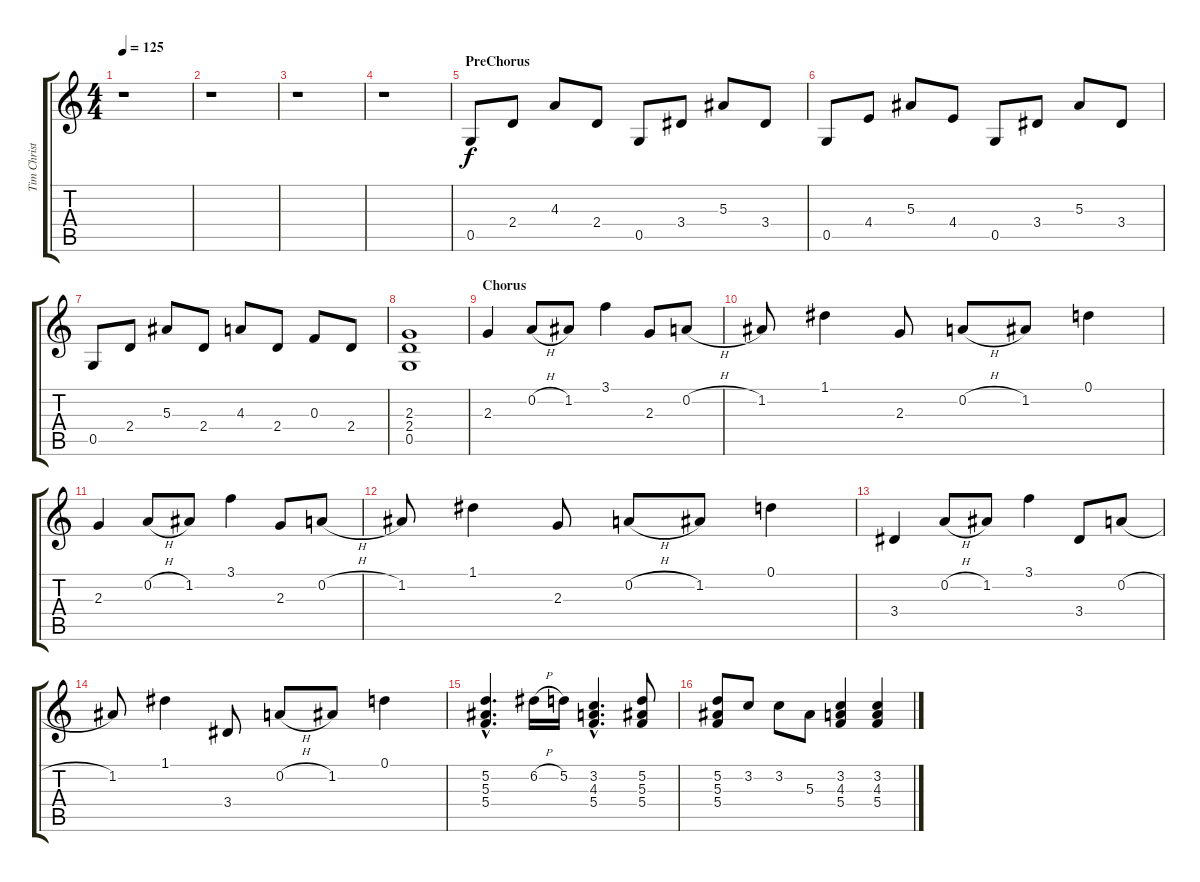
\track ("Tim Christensen - Guitar II" "Tim Christ") {instrument overdrivenguitar}
\staff {score tabs}
\tuning (D4 A3 F3 C3 G2 D2) {hide}
\ts (4 4)
\tempo 125
\clef g2
\ks c
r.1{dy f} |
r.1 |
r.1 |
r.1 |
\section ("" "PreChorus")
0.5.8{volume 13} 2.4.8 4.3.8 2.4.8 0.5.8 3.4.8 5.3.8 3.4.8 |
0.5.8 4.4.8 5.3.8 4.4.8 0.5.8 3.4.8 5.3.8 3.4.8 |
0.5.8 2.4.8 5.3.8 2.4.8 4.3.8 2.4.8 0.3.8 2.4.8 |
(2.3 2.4 0.5).1 |
\section ("" "Chorus")
2.3.4 0.2{h}.8 1.2.8 3.1.4 2.3.8 0.2{h}.8 |
1.2.8 1.1.4 2.3.8 0.2{h}.8 1.2.8 0.1.4 |
2.3.4 0.2{h}.8 1.2.8 3.1.4 2.3.8 0.2{h}.8 |
1.2.8 1.1.4 2.3.8 0.2{h}.8 1.2.8 0.1.4 |
3.4.4 0.2{h}.8 1.2.8 3.1.4 3.4.8 0.2{h}.8 |
1.2.8 1.1.4 3.4.8 0.2{h}.8 1.2.8 0.1.4 |
(5.2{hac} 5.3{hac} 5.4{hac}).4{d} 6.2{h}.16 5.2.16 (3.2{hac} 4.3{hac} 5.4{hac}).4{d} (5.2 5.3 5.4).8 |
(5.2 5.3 5.4).8 3.2.8 3.2.8 5.3.8 (3.2 4.3 5.4).4 (3.2 4.3 5.4).4
